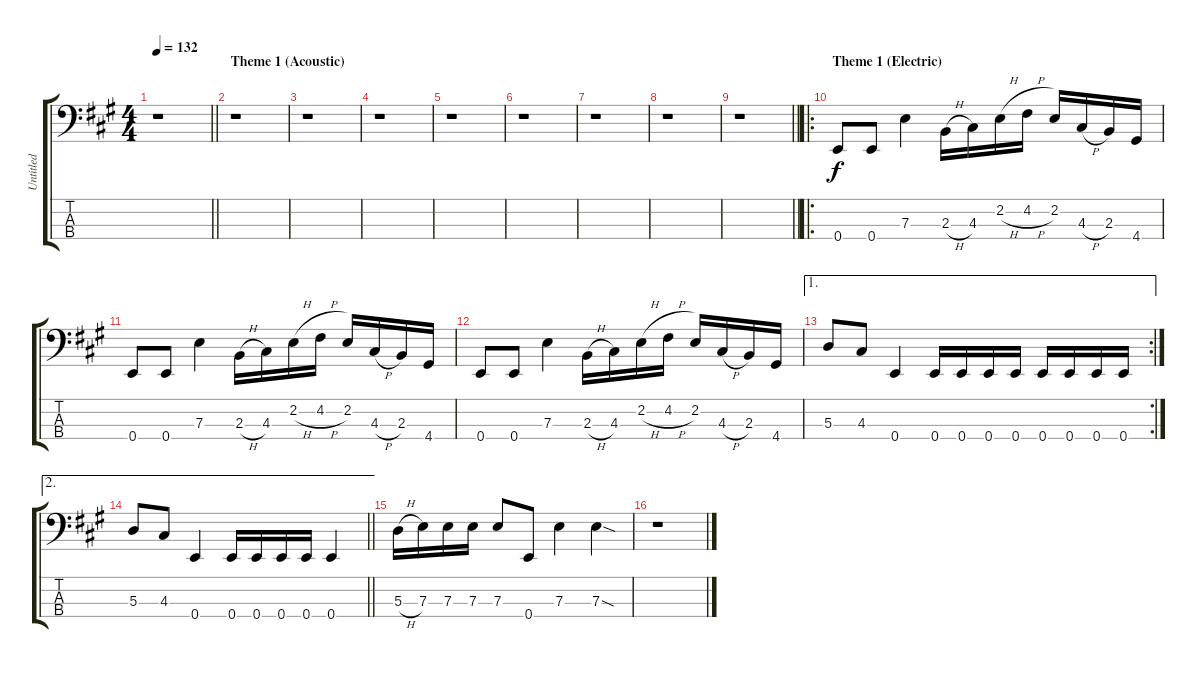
\track ("Untitled" "Untitled") {instrument electricbassfinger}
\staff {score tabs}
\tuning (G2 D2 A1 E1) {hide}
\ts (4 4)
\tempo 132
\clef f4
\barLineRight lightlight
\ks a
r.1{dy f instrument electricbassfinger} |
\section ("" "Theme 1 (Acoustic)")
r.1 |
r.1 |
r.1 |
r.1 |
r.1 |
r.1 |
r.1 |
\barLineRight lightlight
r.1 |
\ro
\section ("" "Theme 1 (Electric)")
0.4.8 0.4.8 7.3.4 2.3{h}.16 4.3.16 2.2{h}.16 4.2{h}.16 2.2.16 4.3{h}.16 2.3.16 4.4.16 |
0.4.8 0.4.8 7.3.4 2.3{h}.16 4.3.16 2.2{h}.16 4.2{h}.16 2.2.16 4.3{h}.16 2.3.16 4.4.16 |
0.4.8 0.4.8 7.3.4 2.3{h}.16 4.3.16 2.2{h}.16 4.2{h}.16 2.2.16 4.3{h}.16 2.3.16 4.4.16 |
\ae 1
\rc 2
5.3.8 4.3.8 0.4.4 0.4.16 0.4.16 0.4.16 0.4.16 0.4.16 0.4.16 0.4.16 0.4.16 |
\ae 2
\barLineRight lightlight
5.3.8 4.3.8 0.4.4 0.4.16 0.4.16 0.4.16 0.4.16 0.4.4 |
5.3{h}.16 7.3.16 7.3.16 7.3.16 7.3.8 0.4.8 7.3.4 7.3{sod}.4 |
r.1
